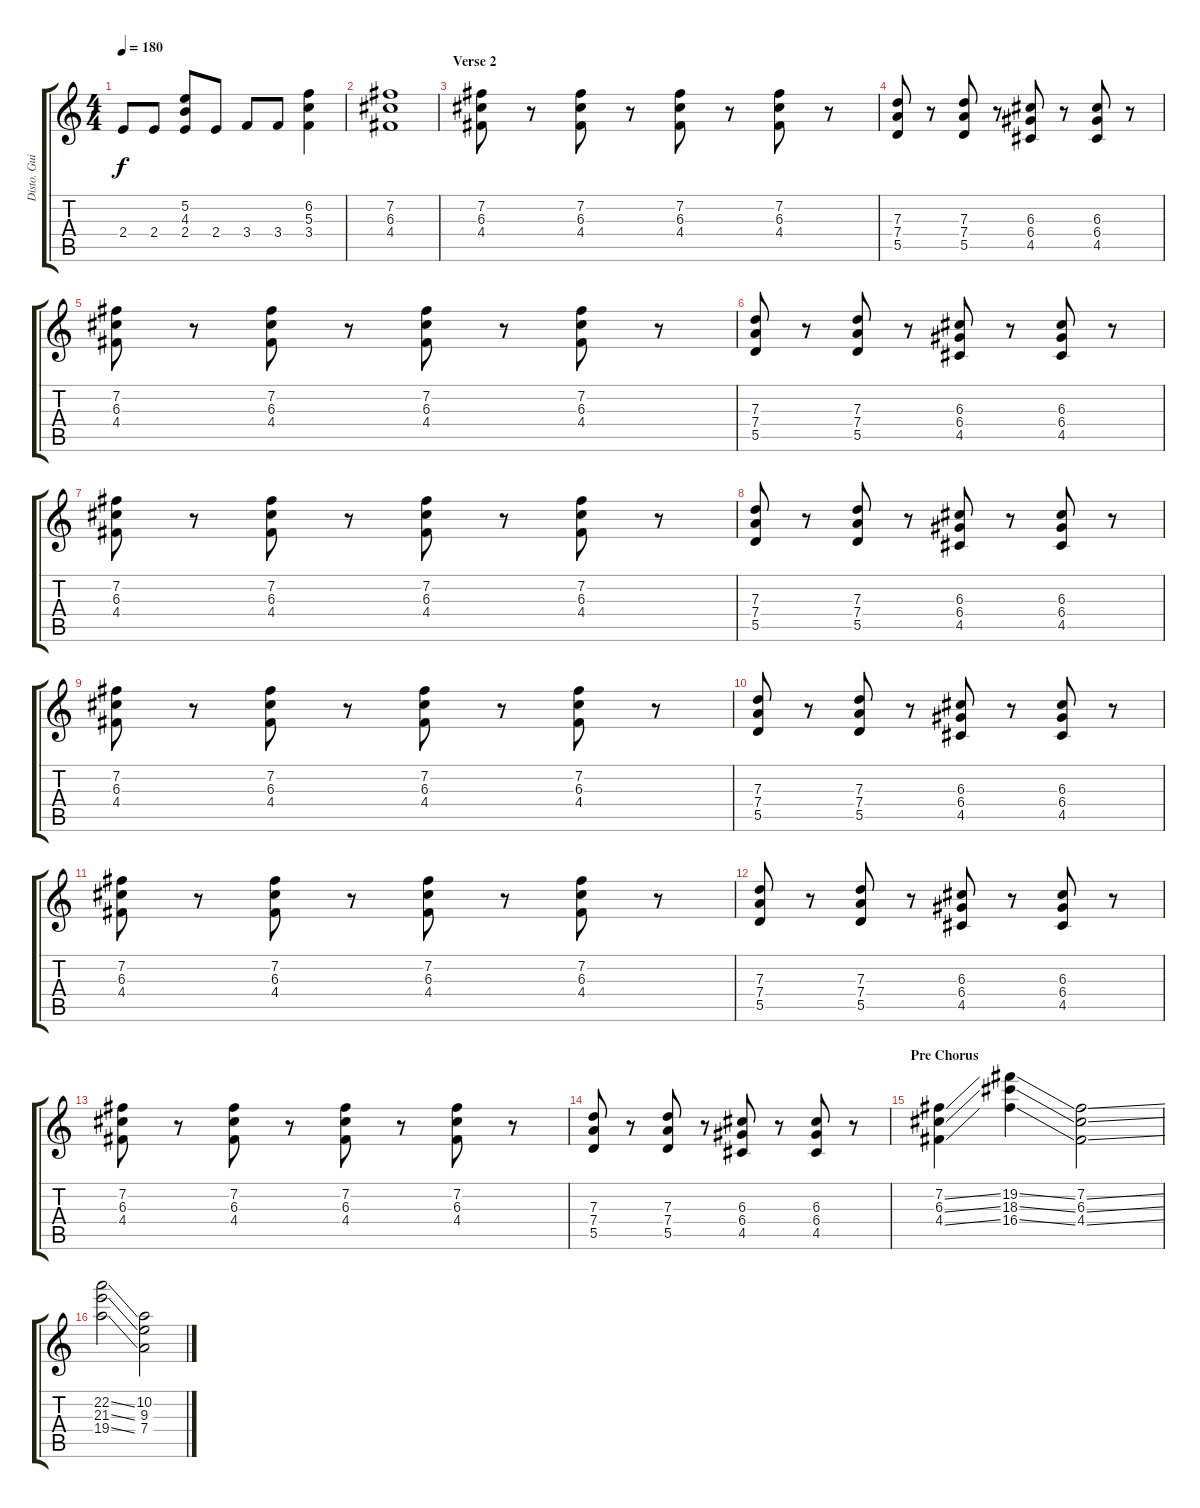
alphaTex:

\track ("Disto. Guitar" "Disto. Gui") {instrument distortionguitar}
\staff {score tabs}
\tuning (E4 B3 G3 D3 A2 E2) {hide}
\ts (4 4)
\tempo 180
\clef g2
\ks c
2.4.8{dy f} 2.4.8 (5.2 4.3 2.4).8 2.4.8 3.4.8 3.4.8 (6.2 5.3 3.4).4 |
(7.2 6.3 4.4).1 |
\section ("" "Verse 2")
(7.2 6.3 4.4).8 r.8 (7.2 6.3 4.4).8 r.8 (7.2 6.3 4.4).8 r.8 (7.2 6.3 4.4).8 r.8 |
(7.3 7.4 5.5).8 r.8 (7.3 7.4 5.5).8 r.8 (6.3 6.4 4.5).8 r.8 (6.3 6.4 4.5).8 r.8 |
(7.2 6.3 4.4).8 r.8 (7.2 6.3 4.4).8 r.8 (7.2 6.3 4.4).8 r.8 (7.2 6.3 4.4).8 r.8 |
(7.3 7.4 5.5).8 r.8 (7.3 7.4 5.5).8 r.8 (6.3 6.4 4.5).8 r.8 (6.3 6.4 4.5).8 r.8 |
(7.2 6.3 4.4).8 r.8 (7.2 6.3 4.4).8 r.8 (7.2 6.3 4.4).8 r.8 (7.2 6.3 4.4).8 r.8 |
(7.3 7.4 5.5).8 r.8 (7.3 7.4 5.5).8 r.8 (6.3 6.4 4.5).8 r.8 (6.3 6.4 4.5).8 r.8 |
(7.2 6.3 4.4).8 r.8 (7.2 6.3 4.4).8 r.8 (7.2 6.3 4.4).8 r.8 (7.2 6.3 4.4).8 r.8 |
(7.3 7.4 5.5).8 r.8 (7.3 7.4 5.5).8 r.8 (6.3 6.4 4.5).8 r.8 (6.3 6.4 4.5).8 r.8 |
(7.2 6.3 4.4).8 r.8 (7.2 6.3 4.4).8 r.8 (7.2 6.3 4.4).8 r.8 (7.2 6.3 4.4).8 r.8 |
(7.3 7.4 5.5).8 r.8 (7.3 7.4 5.5).8 r.8 (6.3 6.4 4.5).8 r.8 (6.3 6.4 4.5).8 r.8 |
(7.2 6.3 4.4).8 r.8 (7.2 6.3 4.4).8 r.8 (7.2 6.3 4.4).8 r.8 (7.2 6.3 4.4).8 r.8 |
(7.3 7.4 5.5).8 r.8 (7.3 7.4 5.5).8 r.8 (6.3 6.4 4.5).8 r.8 (6.3 6.4 4.5).8 r.8 |
\section ("" "Pre Chorus")
(7.2{ss} 6.3{ss} 4.4{ss}).4 (19.2{ss} 18.3{ss} 16.4{ss}).4 (7.2{ss} 6.3{ss} 4.4{ss}).2 |
(22.2{ss} 21.3{ss} 19.4{ss}).2 (10.2 9.3 7.4).2
